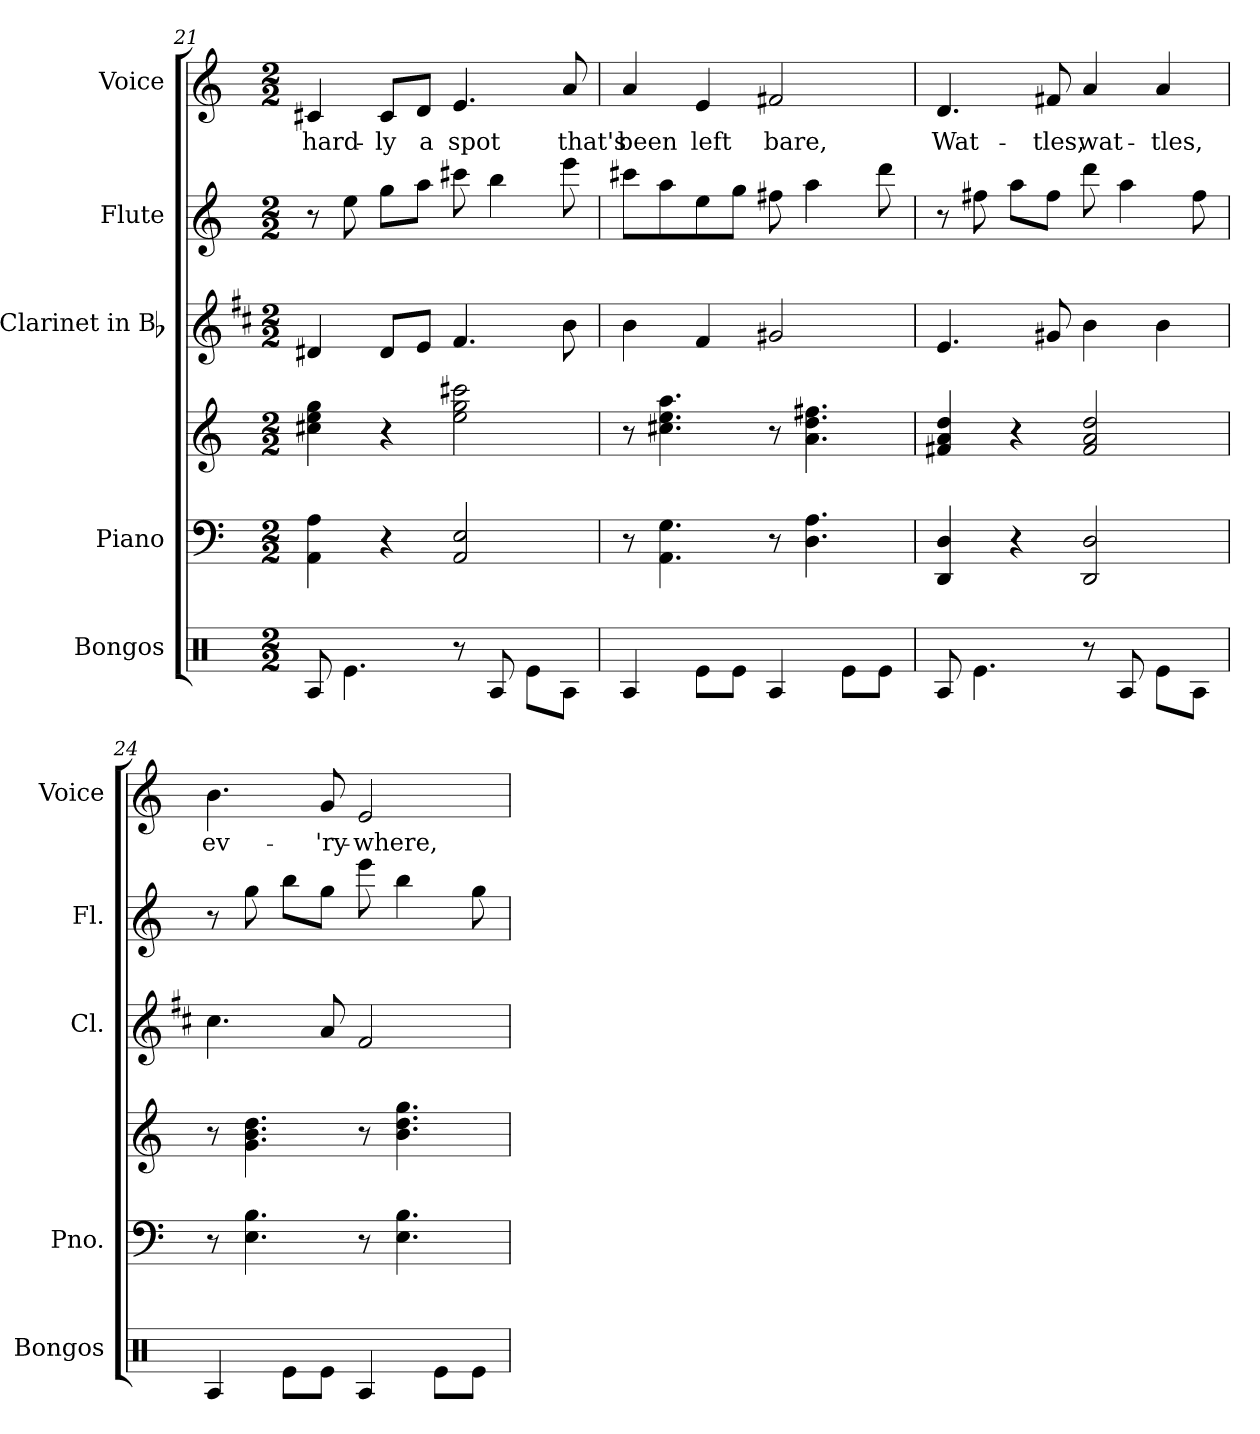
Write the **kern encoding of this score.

**kern	**kern	**kern	**kern	**kern	**kern	**text
*part5	*part4	*part4	*part3	*part2	*part1	*part1
*staff6	*staff5	*staff4	*staff3	*staff2	*staff1	*staff1
*I"Bongos	*I"Piano	*	*I"Clarinet in Bb	*I"Flute	*I"Voice	*
*I'Bongos	*I'Pno.	*	*I'Cl.	*I'Fl.	*I'Voice	*
!!LO:PB:g=z
*clefX	*clefF4	*clefG2	*clefG2	*clefG2	*clefG2	*
*	*	*	*ITrd1c2	*	*	*
*k[]	*k[]	*k[]	*k[]	*k[]	*k[]	*
*C:	*C:	*C:	*C:	*C:	*C:	*
*M2/2	*M2/2	*M2/2	*M2/2	*M2/2	*M2/2	*
=21	=21	=21	=21	=21	=21	=21
!	!	!	!	!	!	!LO:LY:b:color=#000000
8RAi/	4AAi\ 4Ai	4cc#Xi\ 4eei 4ggi	4c#Xi/	8r	4c#Xi/	hard-
4.Rei\	.	.	.	8eei\	.	.
!	!	!	!	!	!	!LO:LY:b:color=#000000
.	4r	4r	8c#i/L	8ggi\L	8c#i/L	-ly
!	!	!	!	!	!	!LO:LY:b:color=#000000
.	.	.	8di/J	8aai\J	8di/J	a
!	!	!	!	!	!	!LO:LY:b:color=#000000
8r	2AAi/ 2Ei	2eei\ 2ggi 2ccc#Xi	4.ei/	8ccc#Xi\	4.ei/	spot
8RAi/	.	.	.	4bbi\	.	.
8Rei\L	.	.	.	.	.	.
!	!	!	!	!	!	!LO:LY:b:color=#000000
8RAi\J	.	.	8ai\	8eeei\	8ai/	that's
=22	=22	=22	=22	=22	=22	=22
!	!	!	!	!	!	!LO:LY:b:color=#000000
4RAi/	8r	8r	4ai\	8ccc#Xi\L	4ai/	been
.	4.AAi\ 4.Gi	4.cc#Xi\ 4.eei 4.aai	.	8aai\	.	.
!	!	!	!	!	!	!LO:LY:b:color=#000000
8Rei\L	.	.	4ei/	8eei\	4ei/	left
8Rei\J	.	.	.	8ggi\J	.	.
!	!	!	!	!	!	!LO:LY:b:color=#000000
4RAi/	8r	8r	2f#Xi/	8ff#Xi\	2f#Xi/	bare,
.	4.Di\ 4.Ai	4.ai\ 4.ddi 4.ff#Xi	.	4aai\	.	.
8Rei\L	.	.	.	.	.	.
8Rei\J	.	.	.	8dddi\	.	.
=23	=23	=23	=23	=23	=23	=23
!	!	!	!	!	!	!LO:LY:b:color=#000000
8RAi/	4DDi/ 4Di	4f#Xi/ 4ai 4ddi	4.di/	8r	4.di/	Wat-
4.Rei\	.	.	.	8ff#Xi\	.	.
.	4r	4r	.	8aai\L	.	.
!	!	!	!	!	!	!LO:LY:b:color=#000000
.	.	.	8f#Xi/	8ff#i\J	8f#Xi/	-tles,
!	!	!	!	!	!	!LO:LY:b:color=#000000
8r	2DDi/ 2Di	2f#i/ 2ai 2ddi	4ai\	8dddi\	4ai/	wat-
8RAi/	.	.	.	4aai\	.	.
!	!	!	!	!	!	!LO:LY:b:color=#000000
8Rei\L	.	.	4ai\	.	4ai/	-tles,
8RAi\J	.	.	.	8ff#i\	.	.
!!LO:LB:g=z
=24	=24	=24	=24	=24	=24	=24
!	!	!	!	!	!	!LO:LY:b:color=#000000
4RAi/	8r	8r	4.bi\	8r	4.bi\	ev-
.	4.Ei\ 4.Bi	4.gi\ 4.bi 4.ddi	.	8ggi\	.	.
8Rei\L	.	.	.	8bbi\L	.	.
!	!	!	!	!	!	!LO:LY:b:color=#000000
8Rei\J	.	.	8gi/	8ggi\J	8gi/	-'ry-
!	!	!	!	!	!	!LO:LY:b:color=#000000
4RAi/	8r	8r	2ei/	8eeei\	2ei/	-where,
.	4.Ei\ 4.Bi	4.bi\ 4.ddi 4.ggi	.	4bbi\	.	.
8Rei\L	.	.	.	.	.	.
8Rei\J	.	.	.	8ggi\	.	.
=	=	=	=	=	=	=
*-	*-	*-	*-	*-	*-	*-
